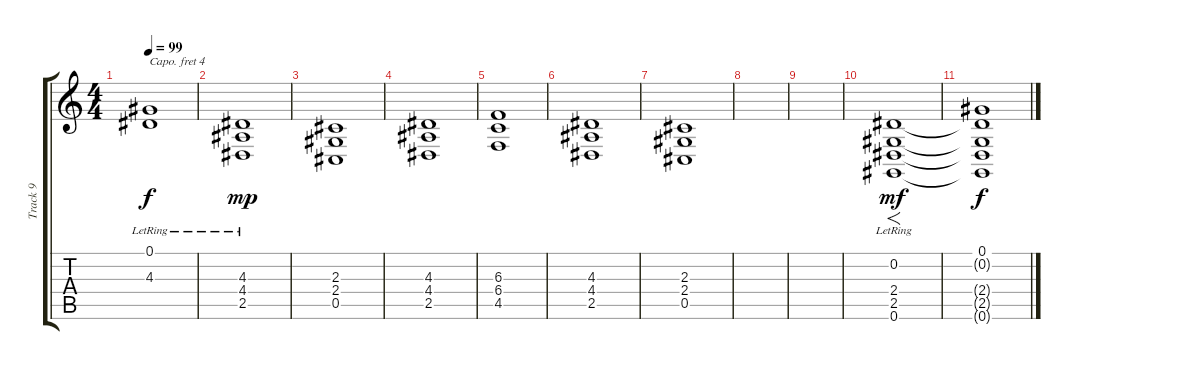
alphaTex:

\track ("Track 9" "Track 9") {instrument choiraahs}
\staff {score tabs}
\capo 4
\tuning (E4 B3 G3 D3 A2 E2) {hide}
\ts (4 4)
\tempo 99
\clef g2
\ks c
(0.1{lr} 4.3{lr}).1{dy f} |
(4.3{lr} 4.4{lr} 2.5{lr}).1{dy mp} |
(2.3 2.4 0.5).1 |
(4.3 4.4 2.5).1 |
(6.3 6.4 4.5).1 |
(4.3 4.4 2.5).1 |
(2.3 2.4 0.5).1 |
|
|
(0.2{lr} 2.4{lr} 2.5{lr} 0.6{lr}).1{f dy mf} |
(0.1 0.2{t} 2.4{t} 2.5{t} 0.6{t}).1{dy f}
